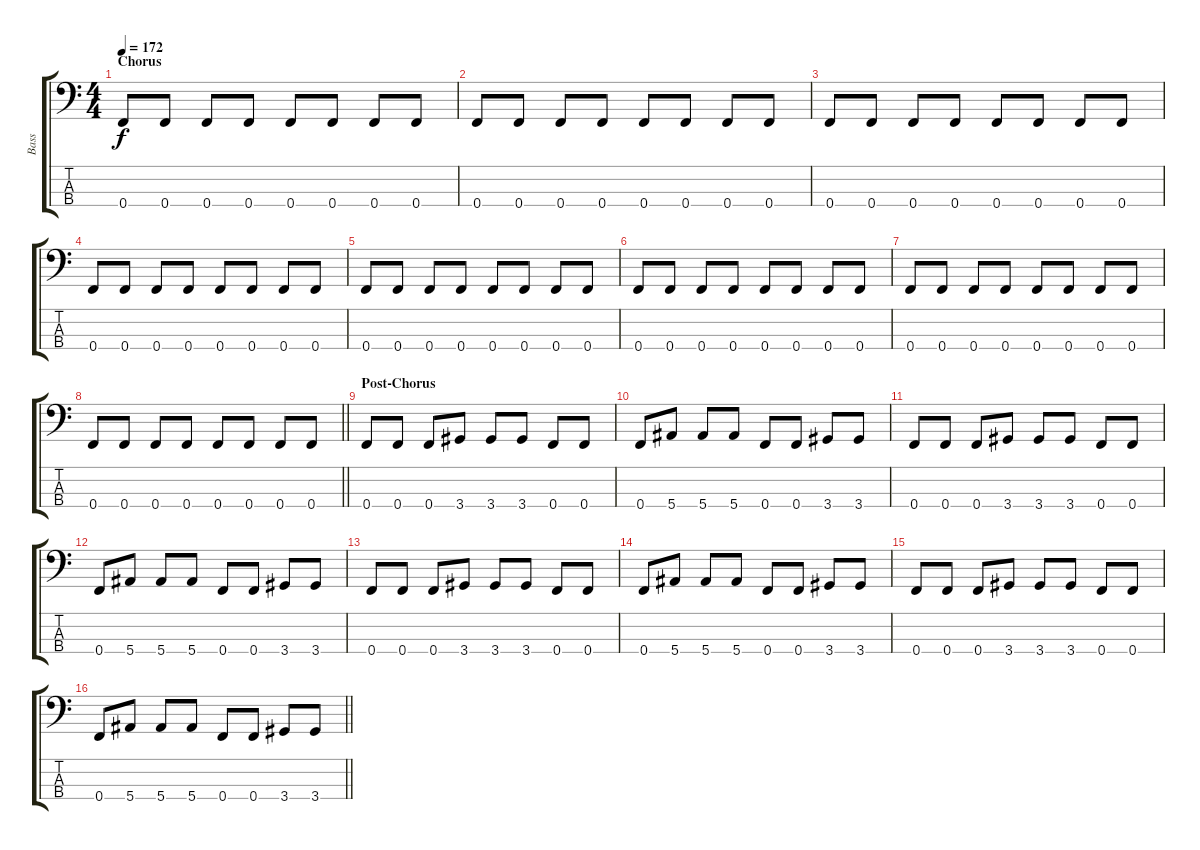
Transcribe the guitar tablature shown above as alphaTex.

\track ("Bass" "Bass") {instrument electricbassfinger}
\staff {score tabs}
\tuning (Ab2 Eb2 Bb1 F1) {hide}
\ts (4 4)
\section ("" "Chorus")
\tempo 172
\clef f4
\ks c
0.4.8{dy f} 0.4.8 0.4.8 0.4.8 0.4.8 0.4.8 0.4.8 0.4.8 |
0.4.8 0.4.8 0.4.8 0.4.8 0.4.8 0.4.8 0.4.8 0.4.8 |
0.4.8 0.4.8 0.4.8 0.4.8 0.4.8 0.4.8 0.4.8 0.4.8 |
0.4.8 0.4.8 0.4.8 0.4.8 0.4.8 0.4.8 0.4.8 0.4.8 |
0.4.8 0.4.8 0.4.8 0.4.8 0.4.8 0.4.8 0.4.8 0.4.8 |
0.4.8 0.4.8 0.4.8 0.4.8 0.4.8 0.4.8 0.4.8 0.4.8 |
0.4.8 0.4.8 0.4.8 0.4.8 0.4.8 0.4.8 0.4.8 0.4.8 |
\barLineRight lightlight
0.4.8 0.4.8 0.4.8 0.4.8 0.4.8 0.4.8 0.4.8 0.4.8 |
\section ("" "Post-Chorus")
0.4.8 0.4.8 0.4.8 3.4.8 3.4.8 3.4.8 0.4.8 0.4.8 |
0.4.8 5.4.8 5.4.8 5.4.8 0.4.8 0.4.8 3.4.8 3.4.8 |
0.4.8 0.4.8 0.4.8 3.4.8 3.4.8 3.4.8 0.4.8 0.4.8 |
0.4.8 5.4.8 5.4.8 5.4.8 0.4.8 0.4.8 3.4.8 3.4.8 |
0.4.8 0.4.8 0.4.8 3.4.8 3.4.8 3.4.8 0.4.8 0.4.8 |
0.4.8 5.4.8 5.4.8 5.4.8 0.4.8 0.4.8 3.4.8 3.4.8 |
0.4.8 0.4.8 0.4.8 3.4.8 3.4.8 3.4.8 0.4.8 0.4.8 |
\barLineRight lightlight
0.4.8 5.4.8 5.4.8 5.4.8 0.4.8 0.4.8 3.4.8 3.4.8
